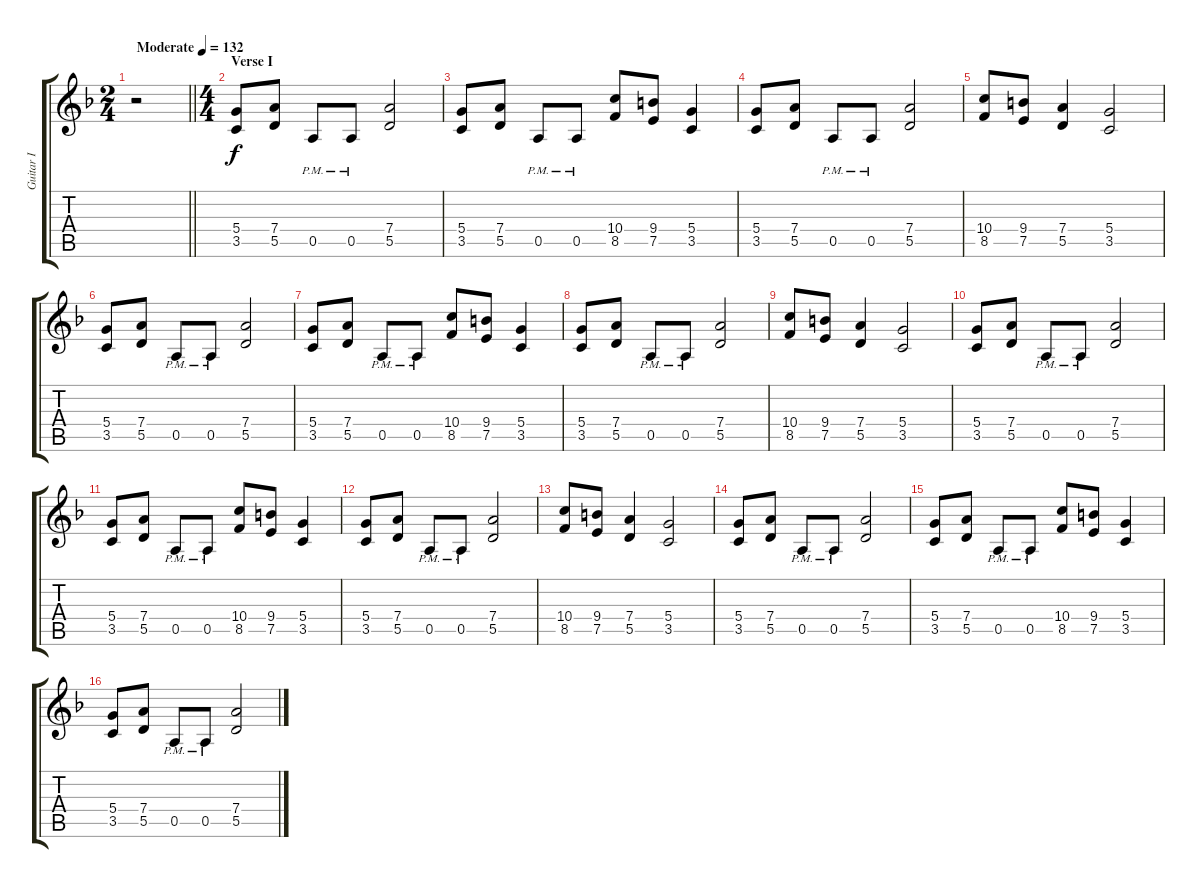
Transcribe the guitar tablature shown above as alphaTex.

\track ("Guitar I" "Guitar I") {instrument distortionguitar}
\staff {score tabs}
\tuning (E4 B3 G3 D3 A2 E2) {hide}
\ts (2 4)
\tempo (132 "Moderate")
\clef g2
\barLineRight lightlight
\ks dminor
r.2{dy f instrument distortionguitar} |
\ts (4 4)
\section ("" "Verse I")
(5.4 3.5).8{balance 0} (7.4 5.5).8 0.5{pm}.8 0.5{pm}.8 (7.4 5.5).2 |
(5.4 3.5).8 (7.4 5.5).8 0.5{pm}.8 0.5{pm}.8 (10.4 8.5).8 (9.4 7.5).8 (5.4 3.5).4 |
(5.4 3.5).8 (7.4 5.5).8 0.5{pm}.8 0.5{pm}.8 (7.4 5.5).2 |
(10.4 8.5).8 (9.4 7.5).8 (7.4 5.5).4 (5.4 3.5).2 |
(5.4 3.5).8 (7.4 5.5).8 0.5{pm}.8 0.5{pm}.8 (7.4 5.5).2 |
(5.4 3.5).8 (7.4 5.5).8 0.5{pm}.8 0.5{pm}.8 (10.4 8.5).8 (9.4 7.5).8 (5.4 3.5).4 |
(5.4 3.5).8 (7.4 5.5).8 0.5{pm}.8 0.5{pm}.8 (7.4 5.5).2 |
(10.4 8.5).8 (9.4 7.5).8 (7.4 5.5).4 (5.4 3.5).2 |
(5.4 3.5).8{balance 8} (7.4 5.5).8 0.5{pm}.8 0.5{pm}.8 (7.4 5.5).2 |
(5.4 3.5).8 (7.4 5.5).8 0.5{pm}.8 0.5{pm}.8 (10.4 8.5).8 (9.4 7.5).8 (5.4 3.5).4 |
(5.4 3.5).8 (7.4 5.5).8 0.5{pm}.8 0.5{pm}.8 (7.4 5.5).2 |
(10.4 8.5).8 (9.4 7.5).8 (7.4 5.5).4 (5.4 3.5).2 |
(5.4 3.5).8 (7.4 5.5).8 0.5{pm}.8 0.5{pm}.8 (7.4 5.5).2 |
(5.4 3.5).8 (7.4 5.5).8 0.5{pm}.8 0.5{pm}.8 (10.4 8.5).8 (9.4 7.5).8 (5.4 3.5).4 |
(5.4 3.5).8 (7.4 5.5).8 0.5{pm}.8 0.5{pm}.8 (7.4 5.5).2
